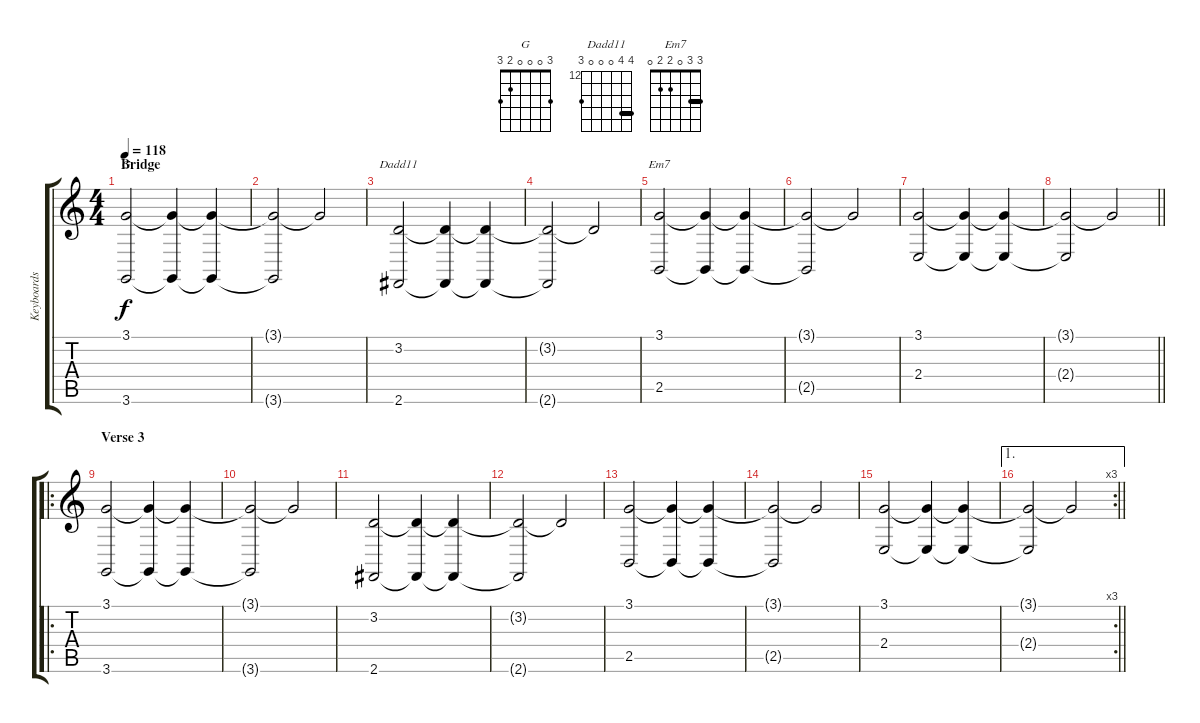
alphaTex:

\track ("Keyboards" "Keyboards") {instrument pad5bowed}
\staff {score tabs}
\tuning (E4 B3 G3 D3 A2 E2) {hide}
\chord ("G" 3 0 0 0 2 3)
\chord ("Dadd11" 15 15 0 0 0 14) {firstfret 12 barre 15}
\chord ("Em7" 3 3 0 2 2 0) {barre 3}
\ts (4 4)
\section ("" "Bridge")
\tempo 118
\clef g2
\ks c
(3.1 3.6).2{ch "G" dy f instrument pad5bowed} (3.1{t} 3.6{t}).4{balance 11} (3.1{t} 3.6{t}).4{balance 16} |
(3.1{t} 3.6{t}).2{balance 5} 3.1{t}.2{balance 9} |
(3.2 2.6).2{ch "Dadd11" balance 16} (3.2{t} 2.6{t}).4{balance 11} (3.2{t} 2.6{t}).4{balance 16} |
(3.2{t} 2.6{t}).2{balance 5} 3.2{t}.2{balance 8} |
(3.1 2.5).2{ch "Em7" balance 16} (3.1{t} 2.5{t}).4{balance 11} (3.1{t} 2.5{t}).4{balance 16} |
(3.1{t} 2.5{t}).2{balance 5} 3.1{t}.2{balance 8} |
(3.1 2.4).2{balance 16} (3.1{t} 2.4{t}).4{balance 11} (3.1{t} 2.4{t}).4{balance 16} |
\barLineRight lightlight
(3.1{t} 2.4{t}).2{balance 5} 3.1{t}.2{balance 7} |
\ro
\section ("" "Verse 3")
(3.1 3.6).2{instrument pad5bowed} (3.1{t} 3.6{t}).4{balance 11} (3.1{t} 3.6{t}).4{balance 16} |
(3.1{t} 3.6{t}).2{balance 5} 3.1{t}.2{balance 9} |
(3.2 2.6).2{balance 16} (3.2{t} 2.6{t}).4{balance 11} (3.2{t} 2.6{t}).4{balance 16} |
(3.2{t} 2.6{t}).2{balance 5} 3.2{t}.2{balance 8} |
(3.1 2.5).2{balance 16} (3.1{t} 2.5{t}).4{balance 11} (3.1{t} 2.5{t}).4{balance 16} |
(3.1{t} 2.5{t}).2{balance 5} 3.1{t}.2{balance 8} |
(3.1 2.4).2{balance 16} (3.1{t} 2.4{t}).4{balance 11} (3.1{t} 2.4{t}).4{balance 16} |
\ae 1
\rc 3
\barLineRight lightlight
(3.1{t} 2.4{t}).2{balance 5} 3.1{t}.2{balance 7}
